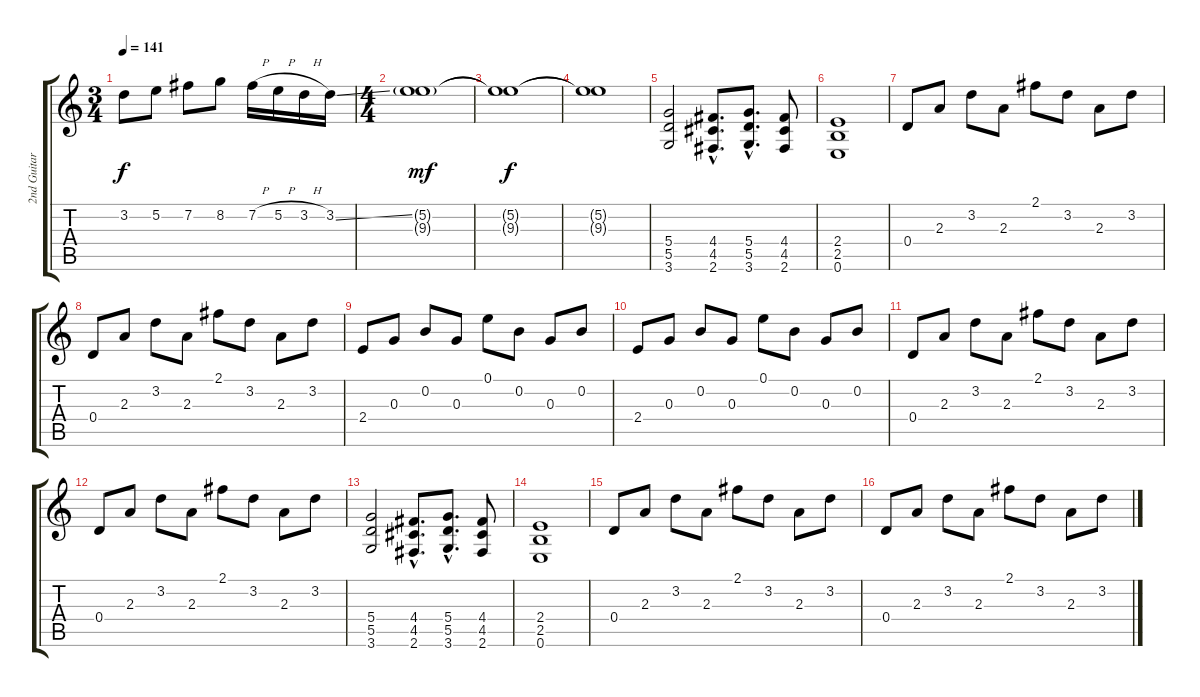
\track ("2nd Guitar" "2nd Guitar") {instrument distortionguitar}
\staff {score tabs}
\tuning (E4 B3 G3 D3 A2 E2) {hide}
\ts (3 4)
\tempo 141
\clef g2
\ks c
3.2.8{dy f} 5.2.8 7.2.8 8.2.8 7.2{h}.16 5.2{h}.16 3.2{h}.16 3.2{ss}.16 |
\ts (4 4)
(5.2{g} 9.3{g}).1{dy mf} |
(5.2{t} 9.3{t}).1{dy f} |
(5.2{t} 9.3{t}).1 |
(5.4 5.5 3.6).2 (4.4{hac} 4.5{hac} 2.6{hac}).8{d} (5.4{hac} 5.5{hac} 3.6{hac}).8{d} (4.4 4.5 2.6).8 |
(2.4 2.5 0.6).1 |
0.4.8 2.3.8 3.2.8 2.3.8 2.1.8 3.2.8 2.3.8 3.2.8 |
0.4.8 2.3.8 3.2.8 2.3.8 2.1.8 3.2.8 2.3.8 3.2.8 |
2.4.8 0.3.8 0.2.8 0.3.8 0.1.8 0.2.8 0.3.8 0.2.8 |
2.4.8 0.3.8 0.2.8 0.3.8 0.1.8 0.2.8 0.3.8 0.2.8 |
0.4.8 2.3.8 3.2.8 2.3.8 2.1.8 3.2.8 2.3.8 3.2.8 |
0.4.8 2.3.8 3.2.8 2.3.8 2.1.8 3.2.8 2.3.8 3.2.8 |
(5.4 5.5 3.6).2 (4.4{hac} 4.5{hac} 2.6{hac}).8{d} (5.4{hac} 5.5{hac} 3.6{hac}).8{d} (4.4 4.5 2.6).8 |
(2.4 2.5 0.6).1 |
0.4.8 2.3.8 3.2.8 2.3.8 2.1.8 3.2.8 2.3.8 3.2.8 |
0.4.8 2.3.8 3.2.8 2.3.8 2.1.8 3.2.8 2.3.8 3.2.8
